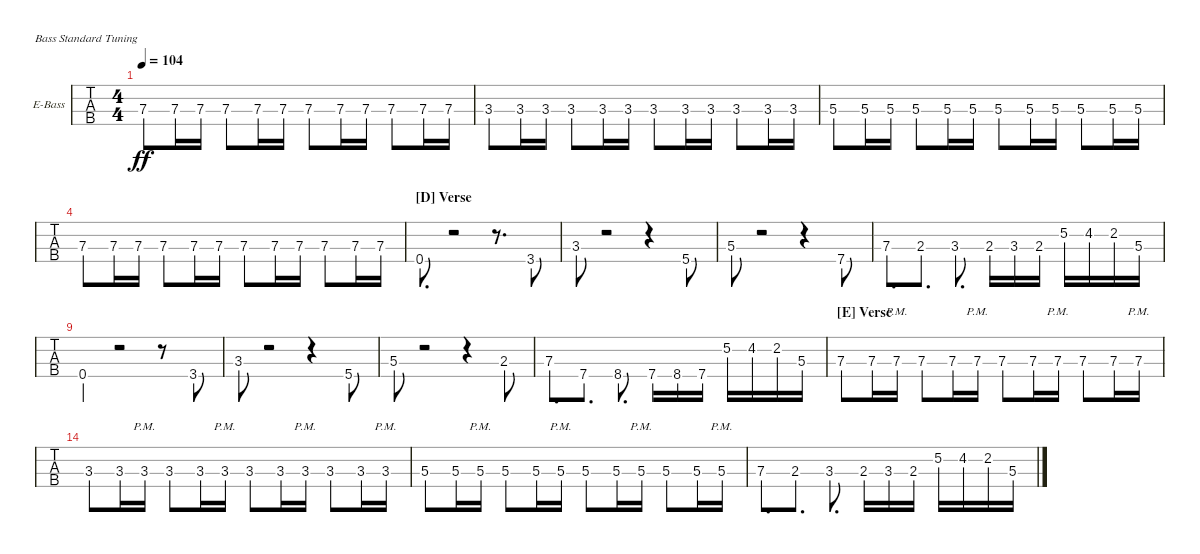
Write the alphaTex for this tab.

\bracketExtendMode nobrackets
\firstSystemTrackNameOrientation horizontal
\otherSystemsTrackNameOrientation horizontal
\defaultBarNumberDisplay FirstOfSystem
\track ("Bass" "E-Bass") {instrument electricbassfinger}
\staff {tabs}
\tuning (G2 D2 A1 E1)
\ts (4 4)
\tempo 104
\clef f4
\scale
0.25
\ks c
7.3.8{dy ff} 7.3.16 7.3.16 7.3.8 7.3.16 7.3.16 7.3.8 7.3.16 7.3.16 7.3.8 7.3.16 7.3.16 |
\scale
0.25 3.3.8 3.3.16 3.3.16 3.3.8 3.3.16 3.3.16 3.3.8 3.3.16 3.3.16 3.3.8 3.3.16 3.3.16 |
\scale
0.25 5.3.8 5.3.16 5.3.16 5.3.8 5.3.16 5.3.16 5.3.8 5.3.16 5.3.16 5.3.8 5.3.16 5.3.16 |
\scale
0.25 7.3.8 7.3.16 7.3.16 7.3.8 7.3.16 7.3.16 7.3.8 7.3.16 7.3.16 7.3.8 7.3.16 7.3.16 |
\section ("D" "Verse")
\scale
0.21547 0.4.8{d} r.2 r.8{d} 3.4.8 |
\scale
0.213628 3.3.8 r.2 r.4 5.4.8 |
\scale
0.213628 5.3.8 r.2 r.4 7.4.8 |
\scale
0.357274 7.3.8{d} 2.3.8{d} 3.3.8{d} 2.3.16 3.3.16 2.3.16 5.2.16 4.2.16 2.2.16 5.3.16 |
\scale
0.214022 0.4.4 r.2 r.8 3.4.8 |
\scale
0.214022 3.3.8 r.2 r.4 5.4.8 |
\scale
0.214022 5.3.8 r.2 r.4 2.3.8 |
\scale
0.357934 7.3.8{d} 7.4.8{d} 8.4.8{d} 7.4.16 8.4.16 7.4.16 5.2.16 4.2.16 2.2.16 5.3.16 |
\section ("E" "Verse")
\scale
0.255422 7.3.8 7.3.16 7.3{pm}.16 7.3.8 7.3.16 7.3{pm}.16 7.3.8 7.3.16 7.3{pm}.16 7.3.8 7.3.16 7.3{pm}.16 |
\scale
0.255422 3.3.8 3.3.16 3.3{pm}.16 3.3.8 3.3.16 3.3{pm}.16 3.3.8 3.3.16 3.3{pm}.16 3.3.8 3.3.16 3.3{pm}.16 |
\scale
0.255422 5.3.8 5.3.16 5.3{pm}.16 5.3.8 5.3.16 5.3{pm}.16 5.3.8 5.3.16 5.3{pm}.16 5.3.8 5.3.16 5.3{pm}.16 |
\scale
0.233735 7.3.8{d} 2.3.8{d} 3.3.8{d} 2.3.16 3.3.16 2.3.16 5.2.16 4.2.16 2.2.16 5.3.16
